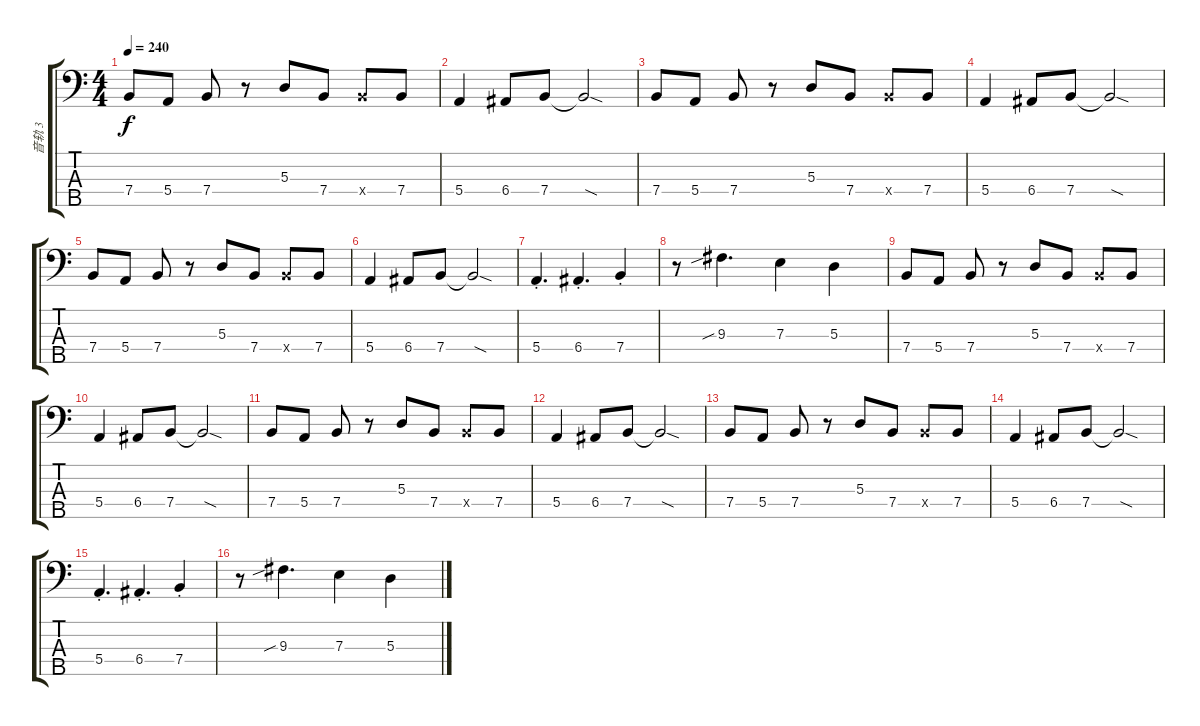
\track ("音轨 3" "音轨 3") {instrument electricbassfinger}
\staff {score tabs}
\tuning (G2 D2 A1 E1 B0) {hide}
\ts (4 4)
\tempo 240
\clef f4
\ks c
7.4.8{dy f} 5.4.8 7.4.8 r.8 5.3.8 7.4.8 7.4{x}.8 7.4.8 |
5.4.4 6.4.8 7.4.8 7.4{sod t}.2 |
7.4.8 5.4.8 7.4.8 r.8 5.3.8 7.4.8 7.4{x}.8 7.4.8 |
5.4.4 6.4.8 7.4.8 7.4{sod t}.2 |
7.4.8 5.4.8 7.4.8 r.8 5.3.8 7.4.8 7.4{x}.8 7.4.8 |
5.4.4 6.4.8 7.4.8 7.4{sod t}.2 |
5.4{st}.4{d} 6.4{st}.4{d} 7.4{st}.4 |
r.8 9.3{sib}.4{d} 7.3.4 5.3.4 |
7.4.8 5.4.8 7.4.8 r.8 5.3.8 7.4.8 7.4{x}.8 7.4.8 |
5.4.4 6.4.8 7.4.8 7.4{sod t}.2 |
7.4.8 5.4.8 7.4.8 r.8 5.3.8 7.4.8 7.4{x}.8 7.4.8 |
5.4.4 6.4.8 7.4.8 7.4{sod t}.2 |
7.4.8 5.4.8 7.4.8 r.8 5.3.8 7.4.8 7.4{x}.8 7.4.8 |
5.4.4 6.4.8 7.4.8 7.4{sod t}.2 |
5.4{st}.4{d} 6.4{st}.4{d} 7.4{st}.4 |
r.8 9.3{sib}.4{d} 7.3.4 5.3.4
